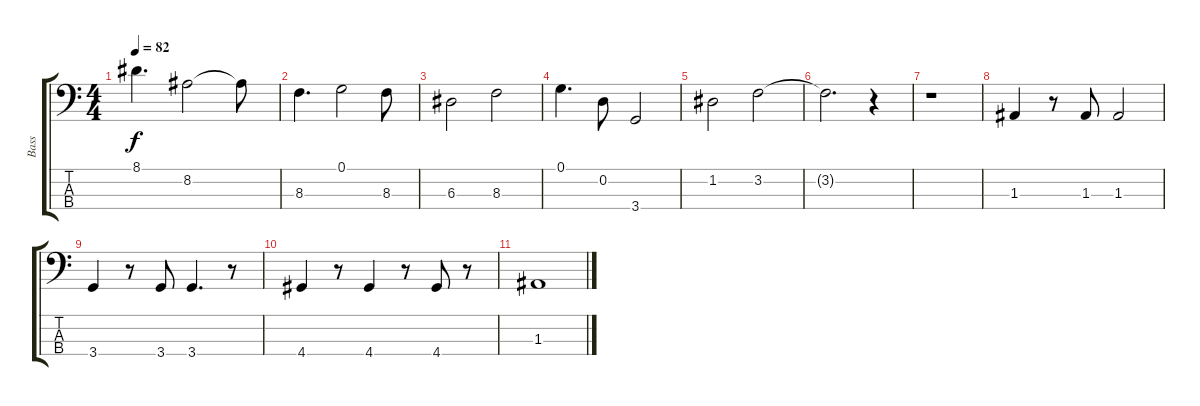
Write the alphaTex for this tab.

\track ("Bass" "Bass") {instrument fretlessbass}
\staff {score tabs}
\tuning (G2 D2 A1 E1) {hide}
\ts (4 4)
\tempo 82
\clef f4
\ks c
8.1.4{d dy f} 8.2.2 8.2{t}.8 |
8.3.4{d} 0.1.2 8.3.8 |
6.3.2 8.3.2 |
0.1.4{d} 0.2.8 3.4.2 |
1.2.2 3.2.2 |
3.2{t}.2{d} r.4 |
r.1 |
1.3.4 r.8 1.3.8 1.3.2 |
3.4.4 r.8 3.4.8 3.4.4{d} r.8 |
4.4.4 r.8 4.4.4 r.8 4.4.8 r.8 |
1.3.1
